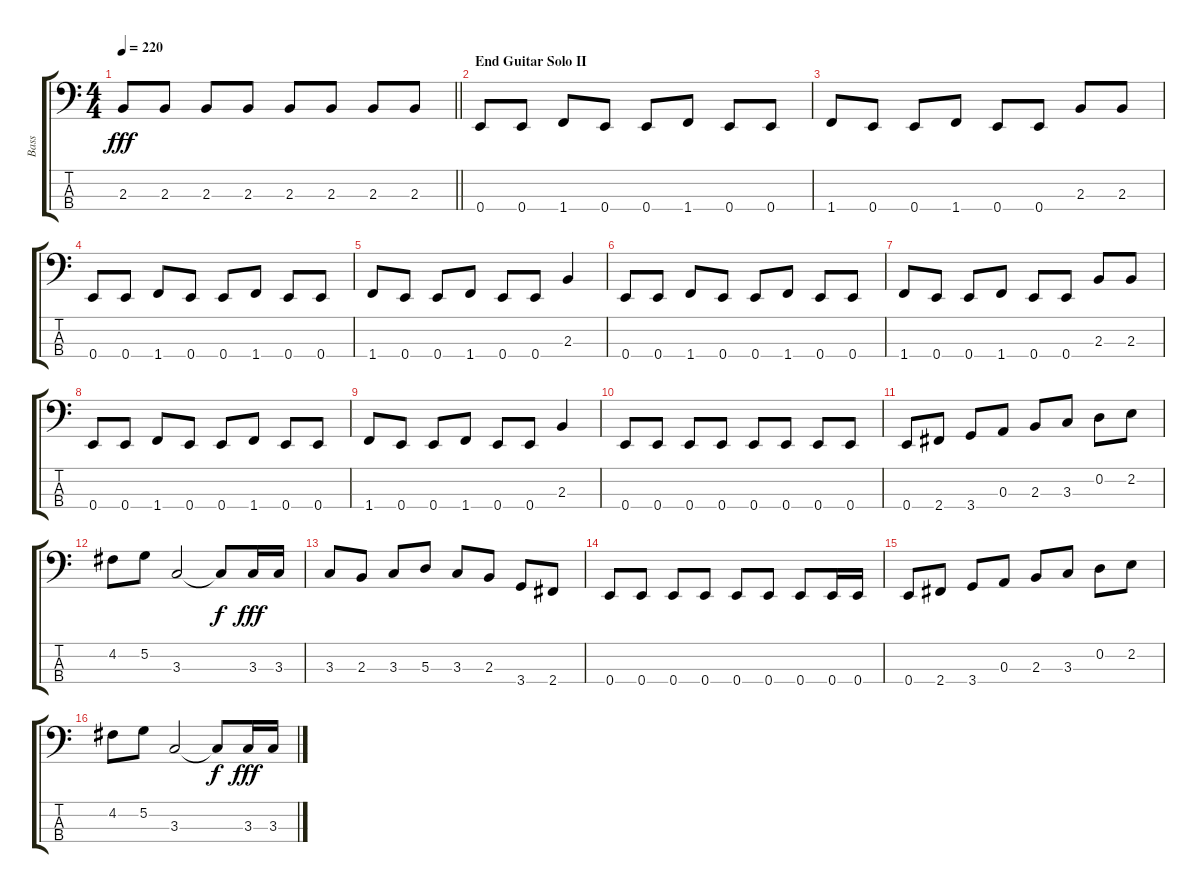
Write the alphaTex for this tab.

\track ("Bass" "Bass") {instrument electricbassfinger}
\staff {score tabs}
\tuning (G2 D2 A1 E1) {hide}
\ts (4 4)
\tempo 220
\clef f4
\barLineRight lightlight
\ks c
2.3.8{dy fff} 2.3.8 2.3.8 2.3.8 2.3.8 2.3.8 2.3.8 2.3.8 |
\section ("" "End Guitar Solo II")
0.4.8 0.4.8 1.4.8 0.4.8 0.4.8 1.4.8 0.4.8 0.4.8 |
1.4.8 0.4.8 0.4.8 1.4.8 0.4.8 0.4.8 2.3.8 2.3.8 |
0.4.8 0.4.8 1.4.8 0.4.8 0.4.8 1.4.8 0.4.8 0.4.8 |
1.4.8 0.4.8 0.4.8 1.4.8 0.4.8 0.4.8 2.3.4 |
0.4.8 0.4.8 1.4.8 0.4.8 0.4.8 1.4.8 0.4.8 0.4.8 |
1.4.8 0.4.8 0.4.8 1.4.8 0.4.8 0.4.8 2.3.8 2.3.8 |
0.4.8 0.4.8 1.4.8 0.4.8 0.4.8 1.4.8 0.4.8 0.4.8 |
1.4.8 0.4.8 0.4.8 1.4.8 0.4.8 0.4.8 2.3.4 |
0.4.8 0.4.8 0.4.8 0.4.8 0.4.8 0.4.8 0.4.8 0.4.8 |
0.4.8 2.4.8 3.4.8 0.3.8 2.3.8 3.3.8 0.2.8 2.2.8 |
4.2.8 5.2.8 3.3.2 3.3{t}.8{dy f} 3.3.16{dy fff} 3.3.16 |
3.3.8 2.3.8 3.3.8 5.3.8 3.3.8 2.3.8 3.4.8 2.4.8 |
0.4.8 0.4.8 0.4.8 0.4.8 0.4.8 0.4.8 0.4.8 0.4.16 0.4.16 |
0.4.8 2.4.8 3.4.8 0.3.8 2.3.8 3.3.8 0.2.8 2.2.8 |
4.2.8 5.2.8 3.3.2 3.3{t}.8{dy f} 3.3.16{dy fff} 3.3.16
